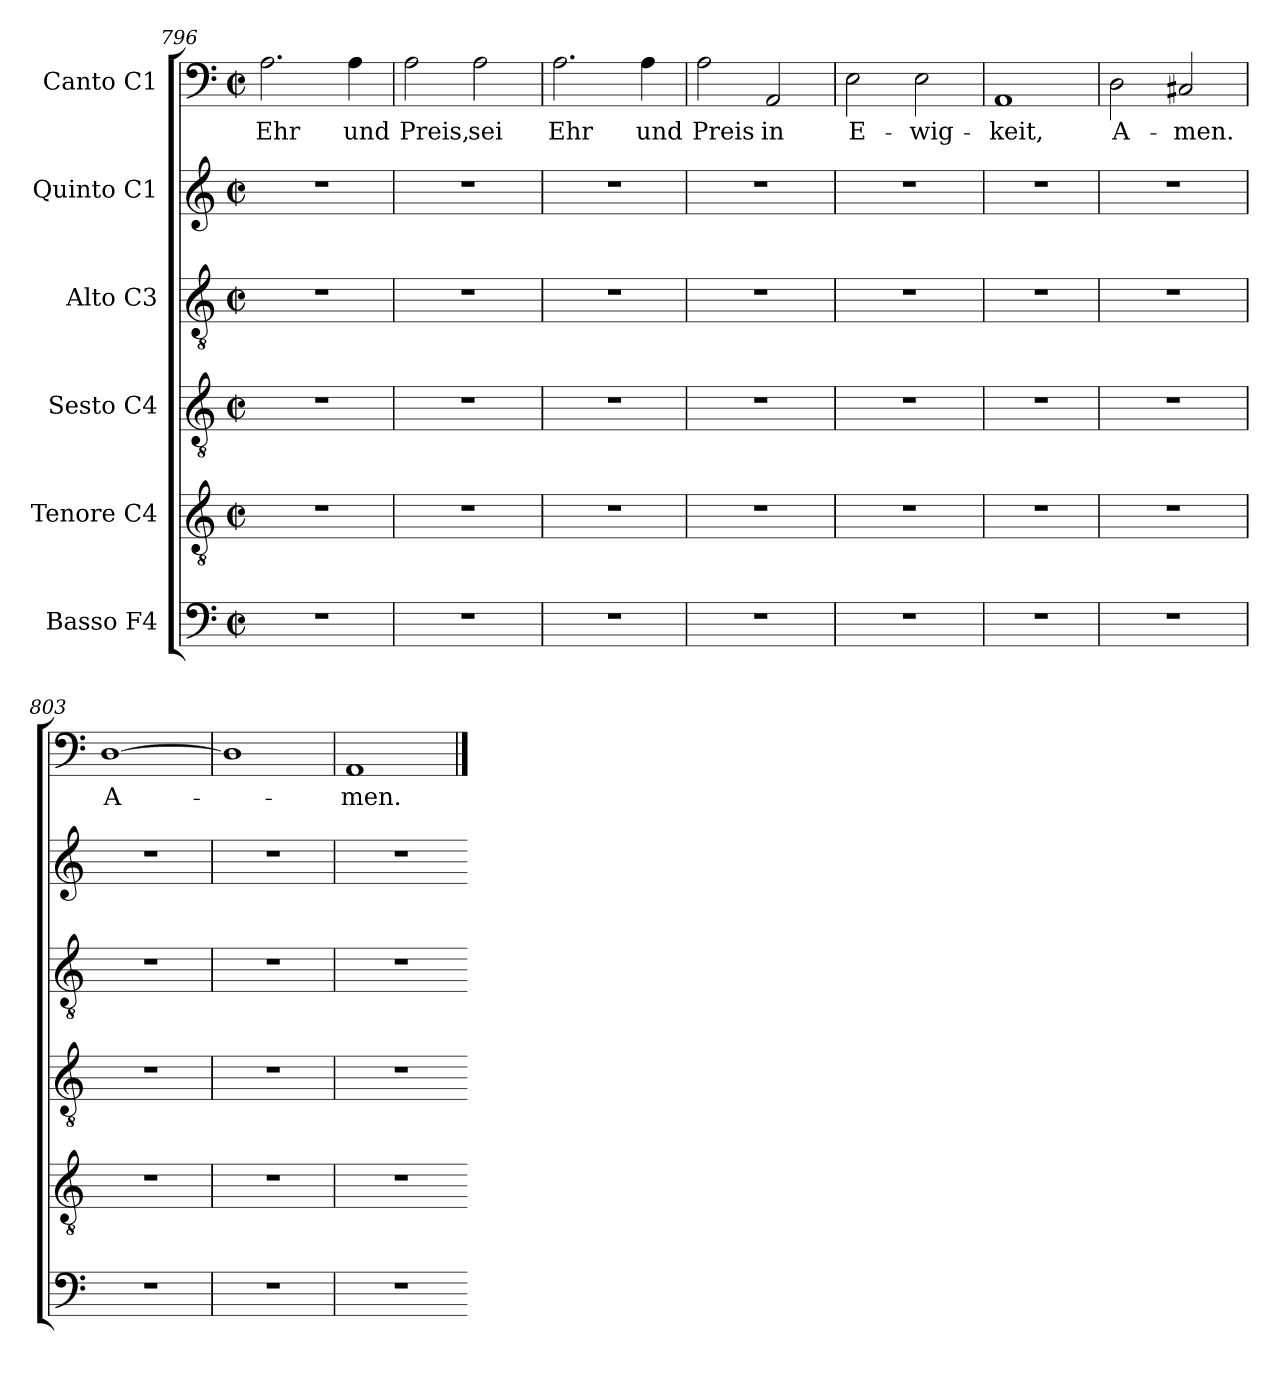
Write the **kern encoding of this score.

**kern	**kern	**kern	**kern	**kern	**kern	**text
*part6	*part5	*part4	*part3	*part2	*part1	*part1
*staff6	*staff5	*staff4	*staff3	*staff2	*staff1	*staff1
*I"Basso  F4	*I"Tenore  C4	*I"Sesto  C4	*I"Alto  C3	*I"Quinto  C1	*I"Canto C1	*
*clefF4	*clefGv2	*clefGv2	*clefGv2	*clefG2	*clefF4	*
*M2/2	*M2/2	*M2/2	*M2/2	*M2/2	*M2/2	*
*met(c|)	*met(c|)	*met(c|)	*met(c|)	*met(c|)	*met(c|)	*
=796	=796	=796	=796	=796	=796	=796
!	!	!	!	!	!	!LO:LY:b:cj
1r	1r	1r	1r	1r	2.A\	Ehr
!	!	!	!	!	!	!LO:LY:b:cj
.	.	.	.	.	4A\	und
=797	=797	=797	=797	=797	=797	=797
!	!	!	!	!	!	!LO:LY:b:cj
1r	1r	1r	1r	1r	2A\	Preis,
!	!	!	!	!	!	!LO:LY:b:cj
.	.	.	.	.	2A\	sei
=798	=798	=798	=798	=798	=798	=798
!	!	!	!	!	!	!LO:LY:b:cj
1r	1r	1r	1r	1r	2.A\	Ehr
!	!	!	!	!	!	!LO:LY:b:cj
.	.	.	.	.	4A\	und
=799	=799	=799	=799	=799	=799	=799
!	!	!	!	!	!	!LO:LY:b:cj
1r	1r	1r	1r	1r	2A\	Preis
!	!	!	!	!	!	!LO:LY:b:cj
.	.	.	.	.	2AA/	in
=800	=800	=800	=800	=800	=800	=800
!	!	!	!	!	!	!LO:LY:b:cj
1r	1r	1r	1r	1r	2E\	E-
!	!	!	!	!	!	!LO:LY:b:cj
.	.	.	.	.	2E\	-wig-
=801	=801	=801	=801	=801	=801	=801
!	!	!	!	!	!	!LO:LY:b:cj
1r	1r	1r	1r	1r	1AA	-keit,
=802	=802	=802	=802	=802	=802	=802
!	!	!	!	!	!	!LO:LY:b
1r	1r	1r	1r	1r	2D\	A-
!	!	!	!	!	!	!LO:LY:b:cj
.	.	.	.	.	2C#X/	-men.
=803	=803	=803	=803	=803	=803	=803
!	!	!	!	!	!	!LO:LY:b:cj
1r	1r	1r	1r	1r	[>1D	A-
=804	=804	=804	=804	=804	=804	=804
1r	1r	1r	1r	1r	1D]	.
=805	=805	=805	=805	=805	=805	=805
!	!	!	!	!	!	!LO:LY:b:cj
1r	1r	1r	1r	1r	1AA	-men.
=	=	=	=	=	==	==
*-	*-	*-	*-	*-	*-	*-
